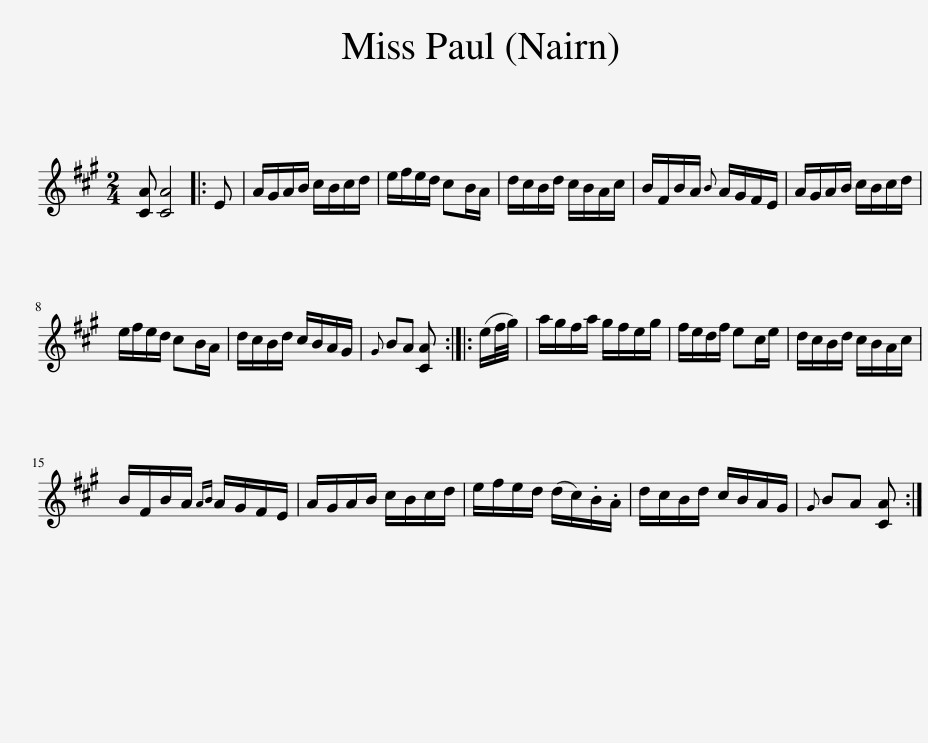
X:1
L:1/8
M:2/4
I:linebreak $
K:A
V:1 treble
V:1
 [CA] [CA]4 |: E | A/G/A/B/ c/B/c/d/ | e/f/e/d/ cB/A/ | d/c/B/d/ c/B/A/c/ | %5
 B/F/B/A/{B} A/G/F/E/ | A/G/A/B/ c/B/c/d/ |$ e/f/e/d/ cB/A/ | d/c/B/d/ c/B/A/G/ |{G} BA [CA] :: %10
 (e/f/4g/4) | a/g/f/a/ g/f/e/g/ | f/e/d/f/ ec/e/ | d/c/B/d/ c/B/A/c/ |$ B/F/B/A/{AB} A/G/F/E/ | %15
 A/G/A/B/ c/B/c/d/ | e/f/e/d/ (d/c/).B/.A/ | d/c/B/d/ c/B/A/G/ |{G} BA [CA] :| %19
